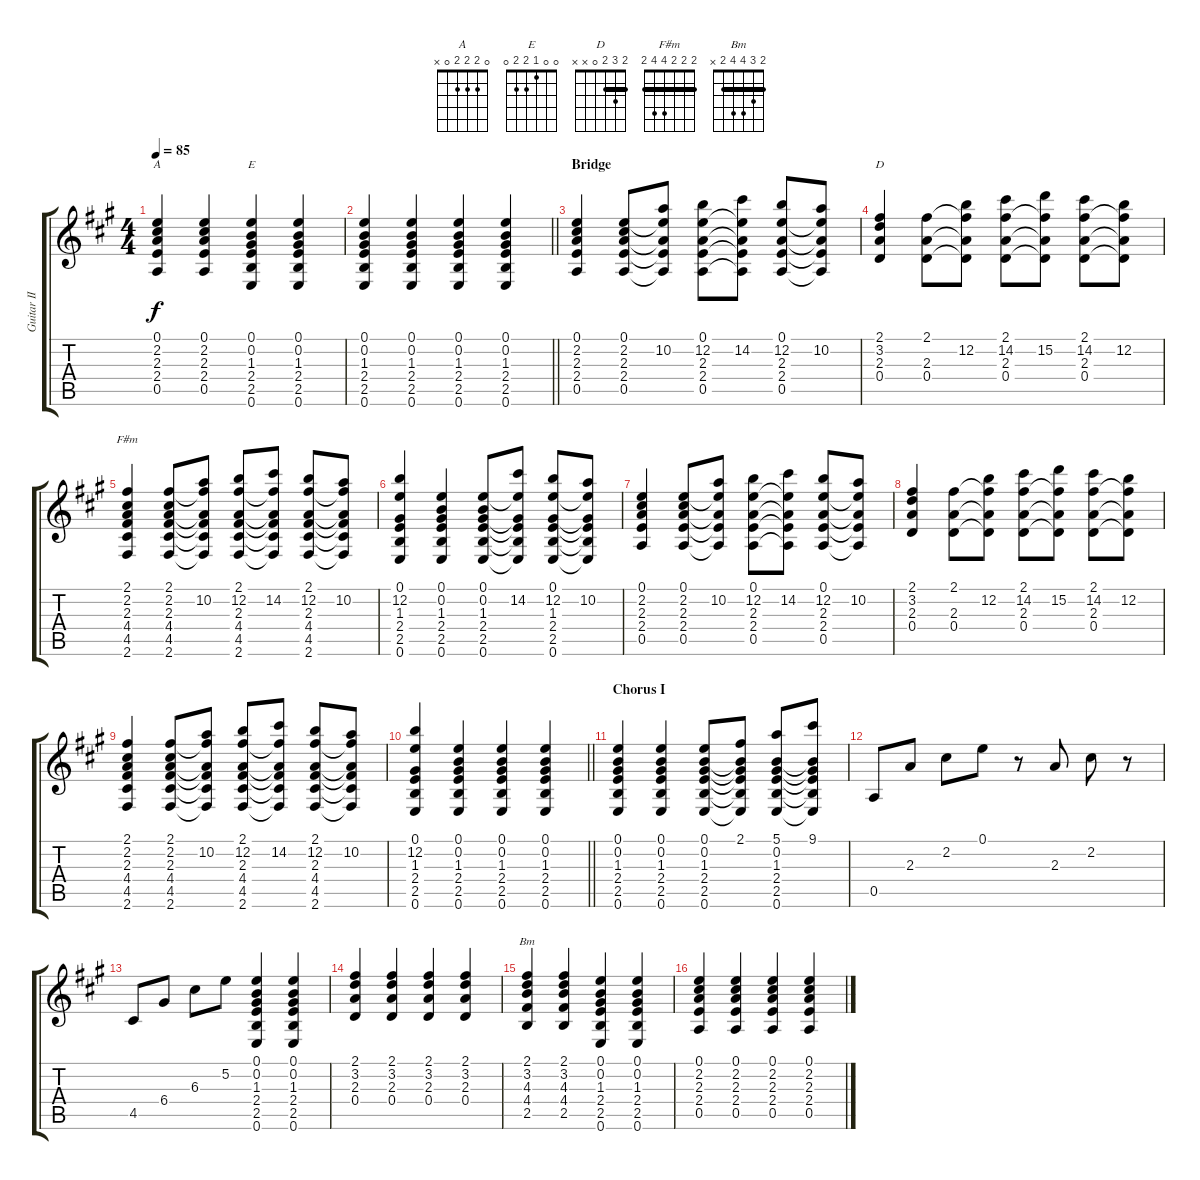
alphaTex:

\track ("Guitar II" "Guitar II") {instrument acousticguitarsteel}
\staff {score tabs}
\tuning (E4 B3 G3 D3 A2 E2) {hide}
\chord ("A" 0 2 2 2 0 x)
\chord ("E" 0 0 1 2 2 0)
\chord ("D" 2 3 2 0 x x) {barre 2}
\chord ("F#m" 2 2 2 4 4 2) {barre 2}
\chord ("Bm" 2 3 4 4 2 x) {barre 2}
\ts (4 4)
\tempo 85
\clef g2
\ks a
(0.1 2.2 2.3 2.4 0.5).4{ch "A" dy f} (0.1 2.2 2.3 2.4 0.5).4 (0.1 0.2 1.3 2.4 2.5 0.6).4{ch "E"} (0.1 0.2 1.3 2.4 2.5 0.6).4 |
\barLineRight lightlight
(0.1 0.2 1.3 2.4 2.5 0.6).4 (0.1 0.2 1.3 2.4 2.5 0.6).4 (0.1 0.2 1.3 2.4 2.5 0.6).4 (0.1 0.2 1.3 2.4 2.5 0.6).4 |
\section ("" "Bridge")
(0.1 2.2 2.3 2.4 0.5).4 (0.1 2.2 2.3 2.4 0.5).8 (0.1{t} 10.2 2.3{t} 2.4{t} 0.5{t}).8 (0.1 12.2 2.3 2.4 0.5).8 (0.1{t} 14.2 2.3{t} 2.4{t} 0.5{t}).8 (0.1 12.2 2.3 2.4 0.5).8 (0.1{t} 10.2 2.3{t} 2.4{t} 0.5{t}).8 |
(2.1 3.2 2.3 0.4).4{ch "D"} (2.1 2.3 0.4).8 (2.1{t} 12.2 2.3{t} 0.4{t}).8 (2.1 14.2 2.3 0.4).8 (2.1{t} 15.2 2.3{t} 0.4{t}).8 (2.1 14.2 2.3 0.4).8 (2.1{t} 12.2 2.3{t} 0.4{t}).8 |
(2.1 2.2 2.3 4.4 4.5 2.6).4{ch "F#m"} (2.1 2.2 2.3 4.4 4.5 2.6).8 (2.1{t} 10.2 2.3{t} 4.4{t} 4.5{t} 2.6{t}).8 (2.1 12.2 2.3 4.4 4.5 2.6).8 (2.1{t} 14.2 2.3{t} 4.4{t} 4.5{t} 2.6{t}).8 (2.1 12.2 2.3 4.4 4.5 2.6).8 (2.1{t} 10.2 2.3{t} 4.4{t} 4.5{t} 2.6{t}).8 |
(0.1 12.2 1.3 2.4 2.5 0.6).4 (0.1 0.2 1.3 2.4 2.5 0.6).4 (0.1 0.2 1.3 2.4 2.5 0.6).8 (0.1{t} 14.2 1.3{t} 2.4{t} 2.5{t} 0.6{t}).8 (0.1 12.2 1.3 2.4 2.5 0.6).8 (0.1{t} 10.2 1.3{t} 2.4{t} 2.5{t} 0.6{t}).8 |
(0.1 2.2 2.3 2.4 0.5).4 (0.1 2.2 2.3 2.4 0.5).8 (0.1{t} 10.2 2.3{t} 2.4{t} 0.5{t}).8 (0.1 12.2 2.3 2.4 0.5).8 (0.1{t} 14.2 2.3{t} 2.4{t} 0.5{t}).8 (0.1 12.2 2.3 2.4 0.5).8 (0.1{t} 10.2 2.3{t} 2.4{t} 0.5{t}).8 |
(2.1 3.2 2.3 0.4).4 (2.1 2.3 0.4).8 (2.1{t} 12.2 2.3{t} 0.4{t}).8 (2.1 14.2 2.3 0.4).8 (2.1{t} 15.2 2.3{t} 0.4{t}).8 (2.1 14.2 2.3 0.4).8 (2.1{t} 12.2 2.3{t} 0.4{t}).8 |
(2.1 2.2 2.3 4.4 4.5 2.6).4 (2.1 2.2 2.3 4.4 4.5 2.6).8 (2.1{t} 10.2 2.3{t} 4.4{t} 4.5{t} 2.6{t}).8 (2.1 12.2 2.3 4.4 4.5 2.6).8 (2.1{t} 14.2 2.3{t} 4.4{t} 4.5{t} 2.6{t}).8 (2.1 12.2 2.3 4.4 4.5 2.6).8 (2.1{t} 10.2 2.3{t} 4.4{t} 4.5{t} 2.6{t}).8 |
\barLineRight lightlight
(0.1 12.2 1.3 2.4 2.5 0.6).4 (0.1 0.2 1.3 2.4 2.5 0.6).4 (0.1 0.2 1.3 2.4 2.5 0.6).4 (0.1 0.2 1.3 2.4 2.5 0.6).4 |
\section ("" "Chorus I")
(0.1 0.2 1.3 2.4 2.5 0.6).4 (0.1 0.2 1.3 2.4 2.5 0.6).4 (0.1 0.2 1.3 2.4 2.5 0.6).8 (2.1 0.2{t} 1.3{t} 2.4{t} 2.5{t} 0.6{t}).8 (5.1 0.2 1.3 2.4 2.5 0.6).8 (9.1 0.2{t} 1.3{t} 2.4{t} 2.5{t} 0.6{t}).8 |
0.5.8 2.3.8 2.2.8 0.1.8 r.8 2.3.8 2.2.8 r.8 |
4.5.8 6.4.8 6.3.8 5.2.8 (0.1 0.2 1.3 2.4 2.5 0.6).4 (0.1 0.2 1.3 2.4 2.5 0.6).4 |
(2.1 3.2 2.3 0.4).4 (2.1 3.2 2.3 0.4).4 (2.1 3.2 2.3 0.4).4 (2.1 3.2 2.3 0.4).4 |
(2.1 3.2 4.3 4.4 2.5).4{ch "Bm"} (2.1 3.2 4.3 4.4 2.5).4 (0.1 0.2 1.3 2.4 2.5 0.6).4 (0.1 0.2 1.3 2.4 2.5 0.6).4 |
(0.1 2.2 2.3 2.4 0.5).4 (0.1 2.2 2.3 2.4 0.5).4 (0.1 2.2 2.3 2.4 0.5).4 (0.1 2.2 2.3 2.4 0.5).4
